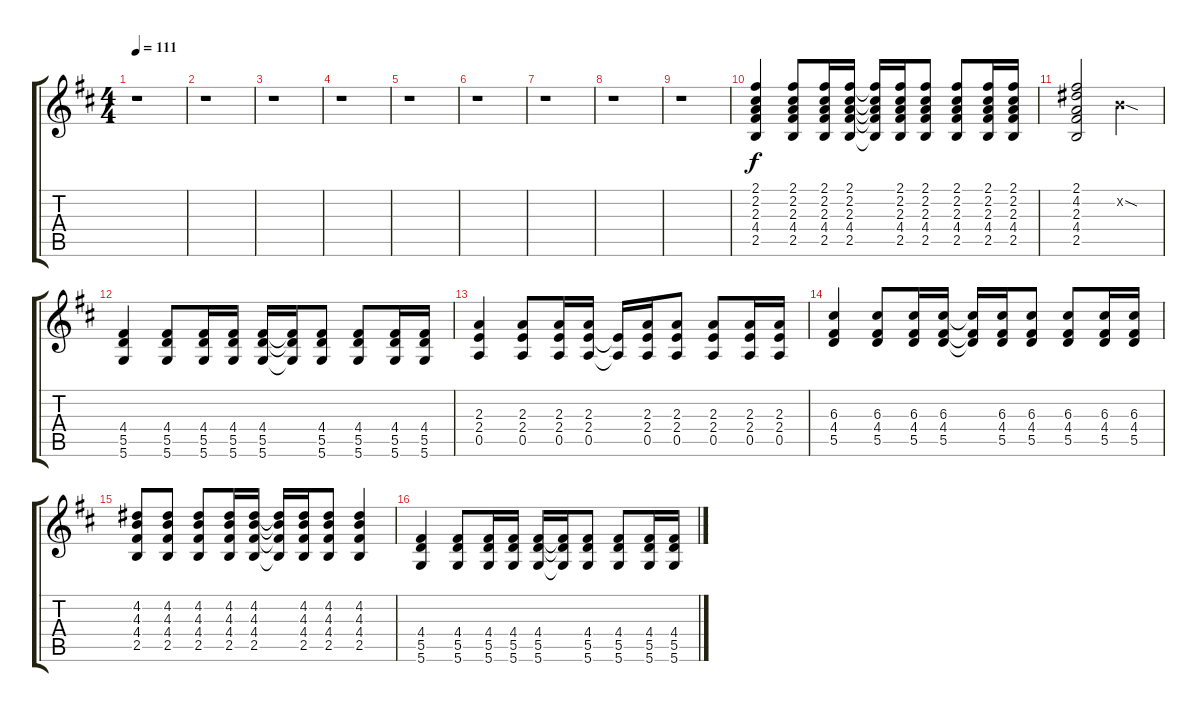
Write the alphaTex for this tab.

\track "" {instrument overdrivenguitar}
\staff {score tabs}
\tuning (E4 B3 G3 D3 A2 D2) {hide}
\ts (4 4)
\tempo 111
\clef g2
\ks d
r.1{dy f} |
r.1 |
r.1 |
r.1 |
r.1 |
r.1 |
r.1 |
r.1 |
r.1 |
(2.1 2.2 2.3 4.4 2.5).4 (2.1 2.2 2.3 4.4 2.5).8 (2.1 2.2 2.3 4.4 2.5).16 (2.1 2.2 2.3 4.4 2.5).16 (2.1{t} 2.2{t} 2.3{t} 4.4{t} 2.5{t}).16 (2.1 2.2 2.3 4.4 2.5).16 (2.1 2.2 2.3 4.4 2.5).8 (2.1 2.2 2.3 4.4 2.5).8 (2.1 2.2 2.3 4.4 2.5).16 (2.1 2.2 2.3 4.4 2.5).16 |
(2.1 4.2 2.3 4.4 2.5).2 0.2{sod x}.2 |
(4.4 5.5 5.6).4 (4.4 5.5 5.6).8 (4.4 5.5 5.6).16 (4.4 5.5 5.6).16 (4.4 5.5 5.6).16 (4.4{t} 5.5{t} 5.6{t}).16 (4.4 5.5 5.6).8 (4.4 5.5 5.6).8 (4.4 5.5 5.6).16 (4.4 5.5 5.6).16 |
(2.3 2.4 0.5).4 (2.3 2.4 0.5).8 (2.3 2.4 0.5).16 (2.3 2.4 0.5).16 (2.4{t} 0.5{t}).16 (2.3 2.4 0.5).16 (2.3 2.4 0.5).8 (2.3 2.4 0.5).8 (2.3 2.4 0.5).16 (2.3 2.4 0.5).16 |
(6.3 4.4 5.5).4 (6.3 4.4 5.5).8 (6.3 4.4 5.5).16 (6.3 4.4 5.5).16 (6.3{t} 4.4{t} 5.5{t}).16 (6.3 4.4 5.5).16 (6.3 4.4 5.5).8 (6.3 4.4 5.5).8 (6.3 4.4 5.5).16 (6.3 4.4 5.5).16 |
(4.2 4.3 4.4 2.5).8 (4.2 4.3 4.4 2.5).8 (4.2 4.3 4.4 2.5).8 (4.2 4.3 4.4 2.5).16 (4.2 4.3 4.4 2.5).16 (4.2{t} 4.3{t} 4.4{t} 2.5{t}).16 (4.2 4.3 4.4 2.5).16 (4.2 4.3 4.4 2.5).8 (4.2 4.3 4.4 2.5).4 |
(4.4 5.5 5.6).4 (4.4 5.5 5.6).8 (4.4 5.5 5.6).16 (4.4 5.5 5.6).16 (4.4 5.5 5.6).16 (4.4{t} 5.5{t} 5.6{t}).16 (4.4 5.5 5.6).8 (4.4 5.5 5.6).8 (4.4 5.5 5.6).16 (4.4 5.5 5.6).16
